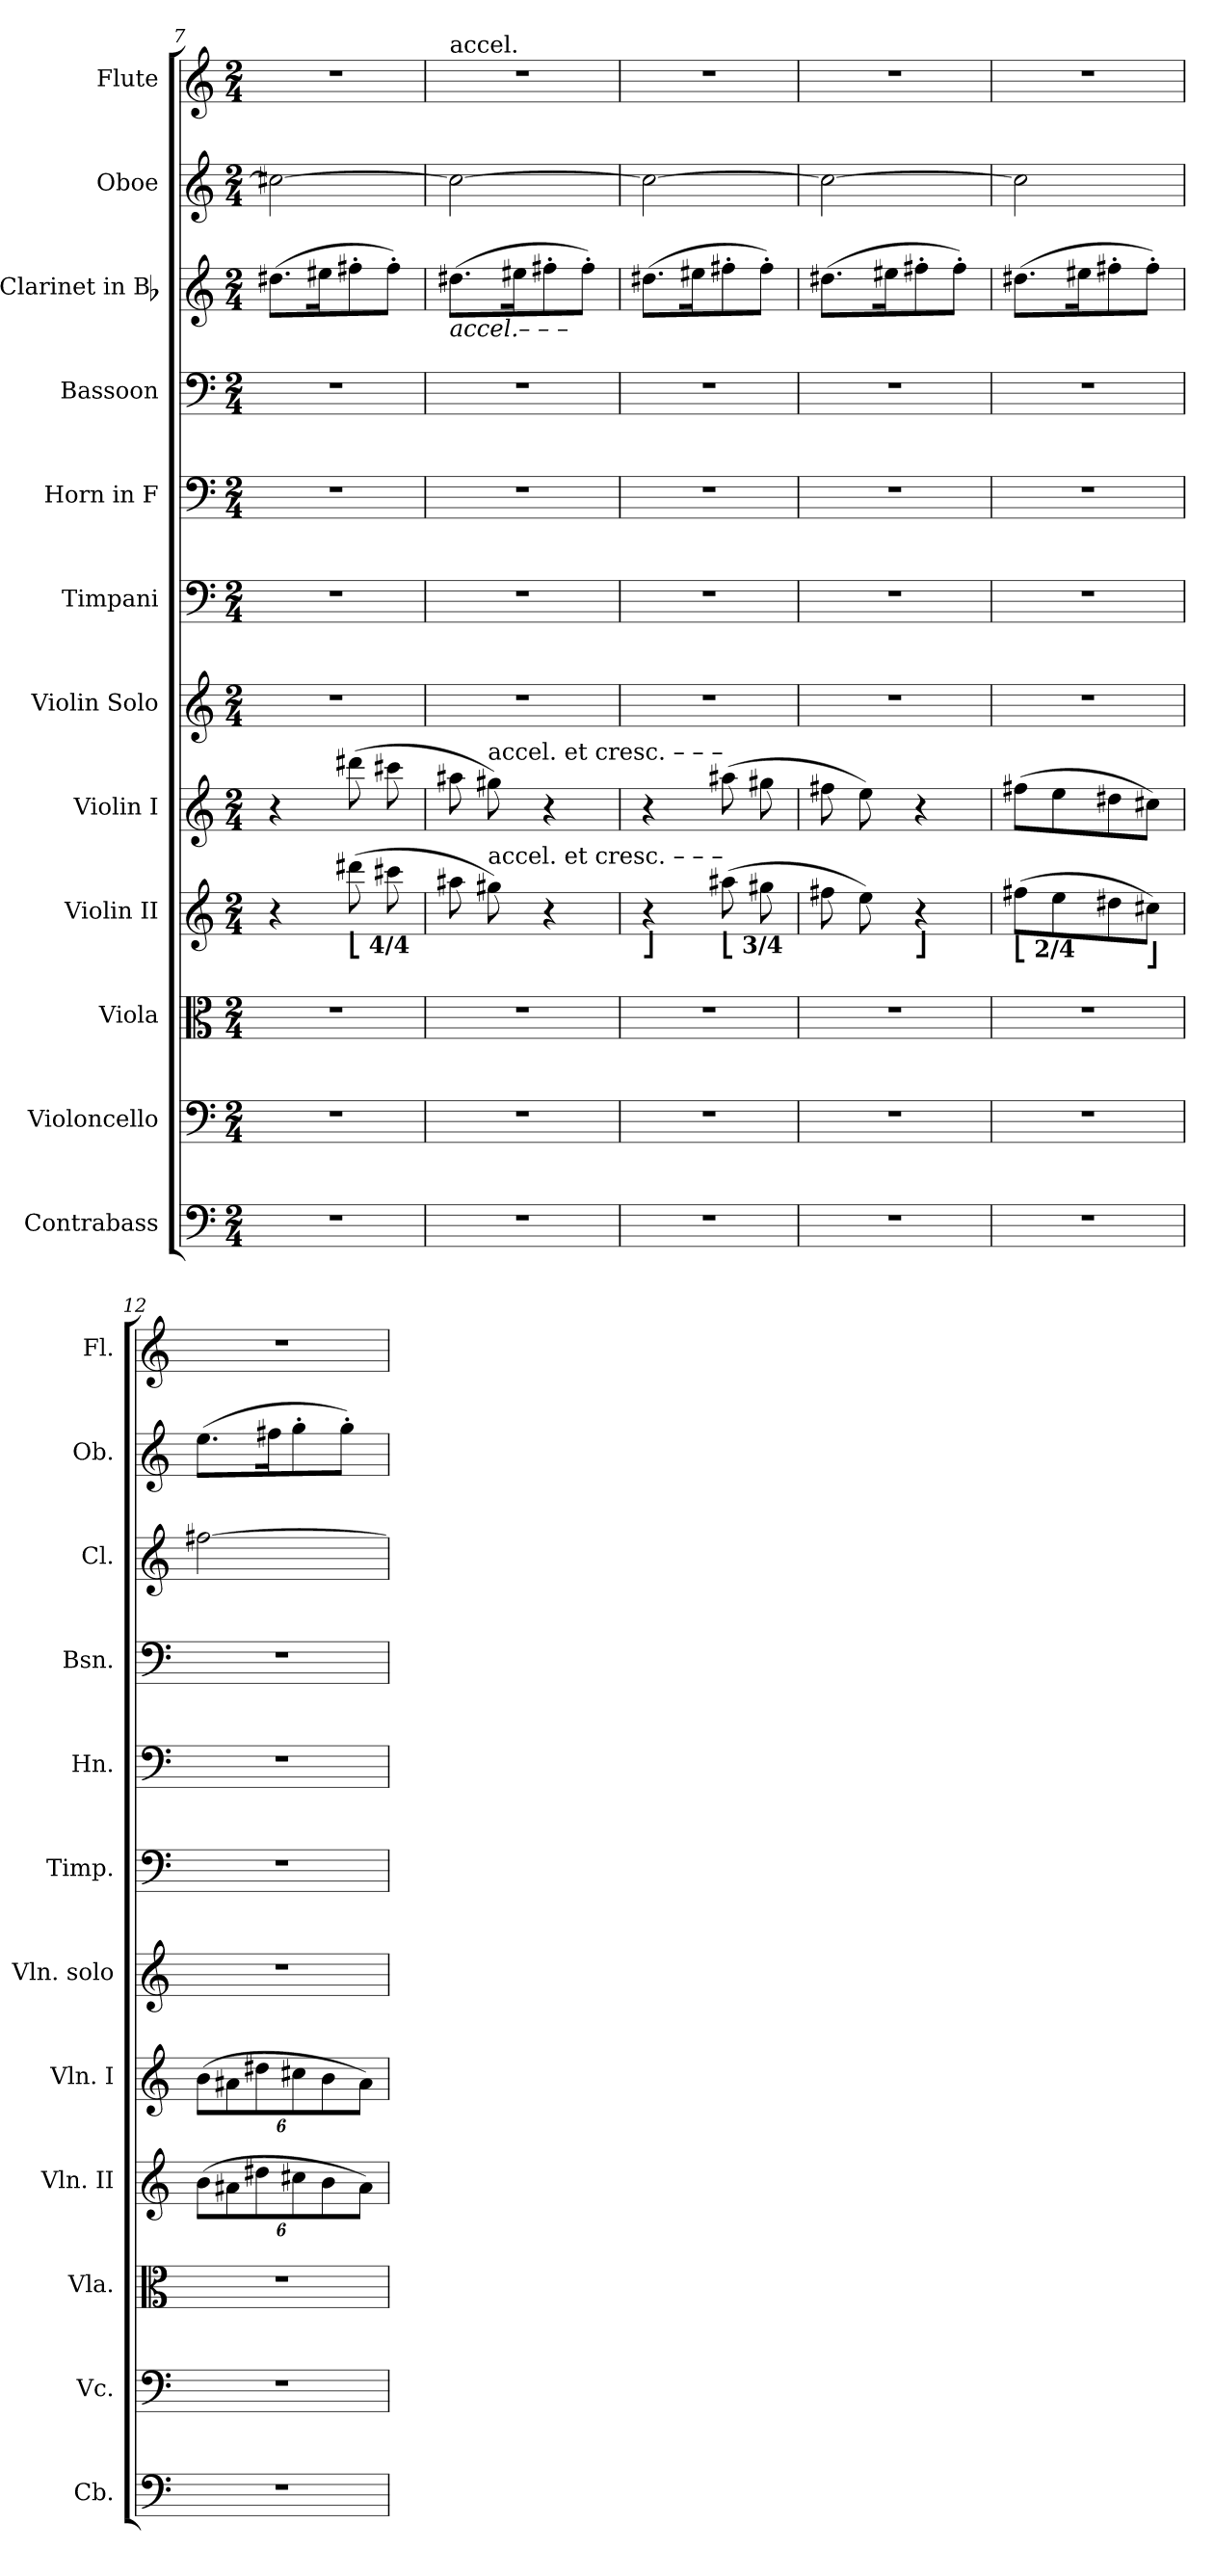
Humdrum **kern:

**kern	**kern	**kern	**kern	**kern	**kern	**kern	**kern	**kern	**kern	**kern	**kern
*part12	*part11	*part10	*part9	*part8	*part7	*part6	*part5	*part4	*part3	*part2	*part1
*staff12	*staff11	*staff10	*staff9	*staff8	*staff7	*staff6	*staff5	*staff4	*staff3	*staff2	*staff1
*I"Contrabass	*I"Violoncello	*I"Viola	*I"Violin II	*I"Violin I	*I"Violin Solo	*I"Timpani	*I"Horn in F	*I"Bassoon	*I"Clarinet in Bb	*I"Oboe	*I"Flute
*I'Cb.	*I'Vc.	*I'Vla.	*I'Vln. II	*I'Vln. I	*I'Vln. solo	*I'Timp.	*I'Hn.	*I'Bsn.	*I'Cl.	*I'Ob.	*I'Fl.
*clefF4	*clefF4	*clefC3	*clefG2	*clefG2	*clefG2	*clefF4	*clefF4	*clefF4	*clefG2	*clefG2	*clefG2
*ITrd7c12	*	*	*	*	*	*	*ITrd-3c-5	*	*ITrd1c2	*	*
*k[]	*k[]	*k[]	*k[]	*k[]	*k[]	*k[]	*k[b-]	*k[]	*k[b-e-]	*k[]	*k[]
*M2/4	*M2/4	*M2/4	*M2/4	*M2/4	*M2/4	*M2/4	*M2/4	*M2/4	*M2/4	*M2/4	*M2/4
=7	=7	=7	=7	=7	=7	=7	=7	=7	=7	=7	=7
2r	2r	2r	4r	4r	2r	2r	2r	2r	(8.cc#XL	2cc#X_	2r
.	.	.	.	.	.	.	.	.	16dd#XK	.	.
!	!	!	!LO:TX:b:B:t=⎣ 4/4	!	!	!	!	!	!	!	!
.	.	.	(8ddd#X	(8ddd#X	.	.	.	.	8een'	.	.
.	.	.	8ccc#X	8ccc#X	.	.	.	.	8ee'J)	.	.
=8	=8	=8	=8	=8	=8	=8	=8	=8	=8	=8	=8
!	!	!	!	!	!	!	!	!	!	!	!LO:TX:a:t=accel.
!	!	!	!	!	!	!	!	!	!LO:TX:b:i:t=accel.– – –	!	!
2r	2r	2r	8aa#X	8aa#X	2r	2r	2r	2r	(8.cc#XL	2cc#_	2r
!	!	!	!	!LO:TX:t=accel. et cresc. – – –	!	!	!	!	!	!	!
!	!	!	!LO:TX:t=accel. et cresc. – – –	!	!	!	!	!	!	!	!
.	.	.	8gg#X)	8gg#X)	.	.	.	.	.	.	.
.	.	.	.	.	.	.	.	.	16dd#XK	.	.
.	.	.	4r	4r	.	.	.	.	8een'	.	.
.	.	.	.	.	.	.	.	.	8ee'J)	.	.
=9	=9	=9	=9	=9	=9	=9	=9	=9	=9	=9	=9
!	!	!	!LO:TX:b:B:t=⎦	!	!	!	!	!	!	!	!
2r	2r	2r	4r	4r	2r	2r	2r	2r	(8.cc#XL	2cc#_	2r
.	.	.	.	.	.	.	.	.	16dd#XK	.	.
!	!	!	!LO:TX:b:B:t=⎣ 3/4	!	!	!	!	!	!	!	!
.	.	.	(8aa#X	(8aa#X	.	.	.	.	8een'	.	.
.	.	.	8gg#X	8gg#X	.	.	.	.	8ee'J)	.	.
=10	=10	=10	=10	=10	=10	=10	=10	=10	=10	=10	=10
2r	2r	2r	8ff#X	8ff#X	2r	2r	2r	2r	(8.cc#XL	2cc#_	2r
.	.	.	8ee)	8ee)	.	.	.	.	.	.	.
.	.	.	.	.	.	.	.	.	16dd#XK	.	.
!	!	!	!LO:TX:b:B:t=⎦	!	!	!	!	!	!	!	!
.	.	.	4r	4r	.	.	.	.	8een'	.	.
.	.	.	.	.	.	.	.	.	8ee'J)	.	.
=11	=11	=11	=11	=11	=11	=11	=11	=11	=11	=11	=11
!	!	!	!LO:TX:b:B:t=⎣ 2/4	!	!	!	!	!	!	!	!
2r	2r	2r	(8ff#XL	(8ff#XL	2r	2r	2r	2r	(8.cc#XL	2cc#]	2r
.	.	.	8ee	8ee	.	.	.	.	.	.	.
.	.	.	.	.	.	.	.	.	16dd#XK	.	.
.	.	.	8dd#X	8dd#X	.	.	.	.	8een'	.	.
!	!	!	!LO:TX:b:B:t=⎦	!	!	!	!	!	!	!	!
.	.	.	8cc#XJ)	8cc#XJ)	.	.	.	.	8ee'J)	.	.
=12	=12	=12	=12	=12	=12	=12	=12	=12	=12	=12	=12
2r	2r	2r	(12bL	(12bL	2r	2r	2r	2r	[2een	(8.eeL	2r
.	.	.	12a#X	12a#X	.	.	.	.	.	.	.
.	.	.	12dd#X	12dd#X	.	.	.	.	.	.	.
.	.	.	.	.	.	.	.	.	.	16ff#XK	.
.	.	.	12cc#X	12cc#X	.	.	.	.	.	8gg'	.
.	.	.	12b	12b	.	.	.	.	.	.	.
.	.	.	.	.	.	.	.	.	.	8gg'J)	.
.	.	.	12a#J)	12a#J)	.	.	.	.	.	.	.
=	=	=	=	=	=	=	=	=	=	=	=
*-	*-	*-	*-	*-	*-	*-	*-	*-	*-	*-	*-
